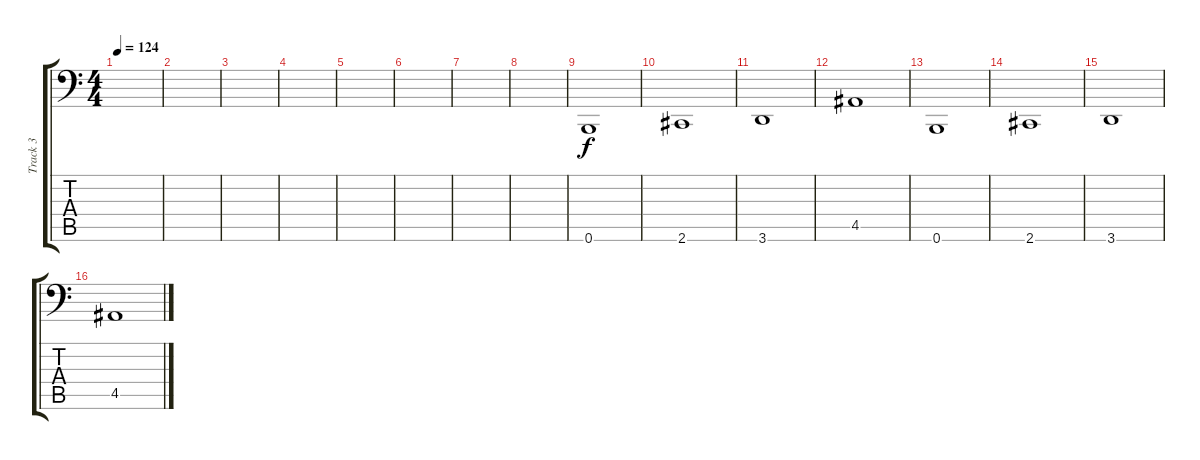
\track ("Track 3" "Track 3") {instrument electricbassfinger}
\staff {score tabs}
\tuning (Db3 Ab2 E2 B1 Gb1 B0) {hide}
\ts (4 4)
\tempo 124
\clef f4
\ks c
|
|
|
|
|
|
|
|
0.6.1{volume 13} |
2.6.1 |
3.6.1 |
4.5.1 |
0.6.1{volume 13} |
2.6.1 |
3.6.1 |
4.5.1
